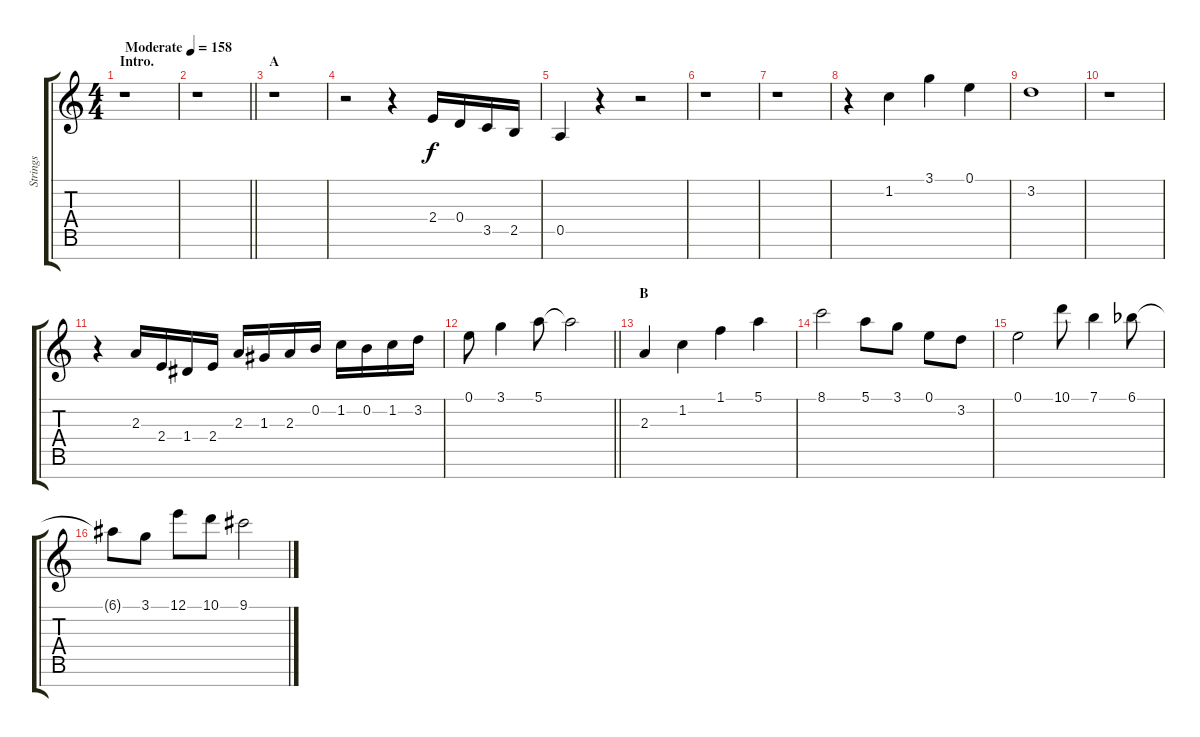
\track ("Strings" "Strings") {instrument stringensemble1}
\staff {score tabs}
\tuning (E5 B4 G4 D4 A3 E3 B2) {hide}
\ts (4 4)
\section ("" "Intro.")
\tempo (158 "Moderate")
\clef g2
\ks c
r.1{dy f instrument stringensemble1} |
\barLineRight lightlight
r.1 |
\section ("" "A")
r.1 |
r.2 r.4 2.4.16 0.4.16 3.5.16 2.5.16 |
0.5.4 r.4 r.2 |
r.1 |
r.1 |
r.4 1.2.4 3.1.4 0.1.4 |
3.2.1 |
r.1 |
r.4 2.3.16 2.4.16 1.4.16 2.4.16 2.3.16 1.3.16 2.3.16 0.2.16 1.2.16 0.2.16 1.2.16 3.2.16 |
\barLineRight lightlight
0.1.8 3.1.4 5.1.8 5.1{t}.2 |
\section ("" "B")
2.3.4 1.2.4 1.1.4 5.1.4 |
8.1.2 5.1.8 3.1.8 0.1.8 3.2.8 |
0.1.2 10.1.8 7.1.4 6.1{acc b}.8 |
6.1{t}.8 3.1.8 12.1.8 10.1.8 9.1.2
